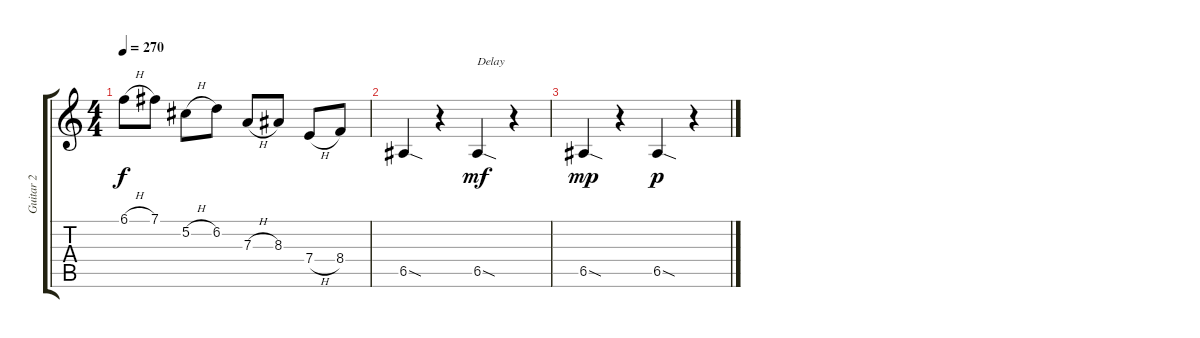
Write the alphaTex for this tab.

\track ("Guitar 2" "Guitar 2") {instrument distortionguitar}
\staff {score tabs}
\tuning (B3 Ab3 D3 A2 E2 B1) {hide}
\ts (4 4)
\tempo 270
\clef g2
\ks c
6.1{h}.8{dy f} 7.1.8 5.2{h}.8 6.2.8 7.3{h}.8 8.3.8 7.4{h}.8 8.4.8 |
6.5{sod}.4 r.4 6.5{sod}.4{txt "Delay" dy mf} r.4 |
6.5{sod}.4{dy mp} r.4 6.5{sod}.4{dy p} r.4
